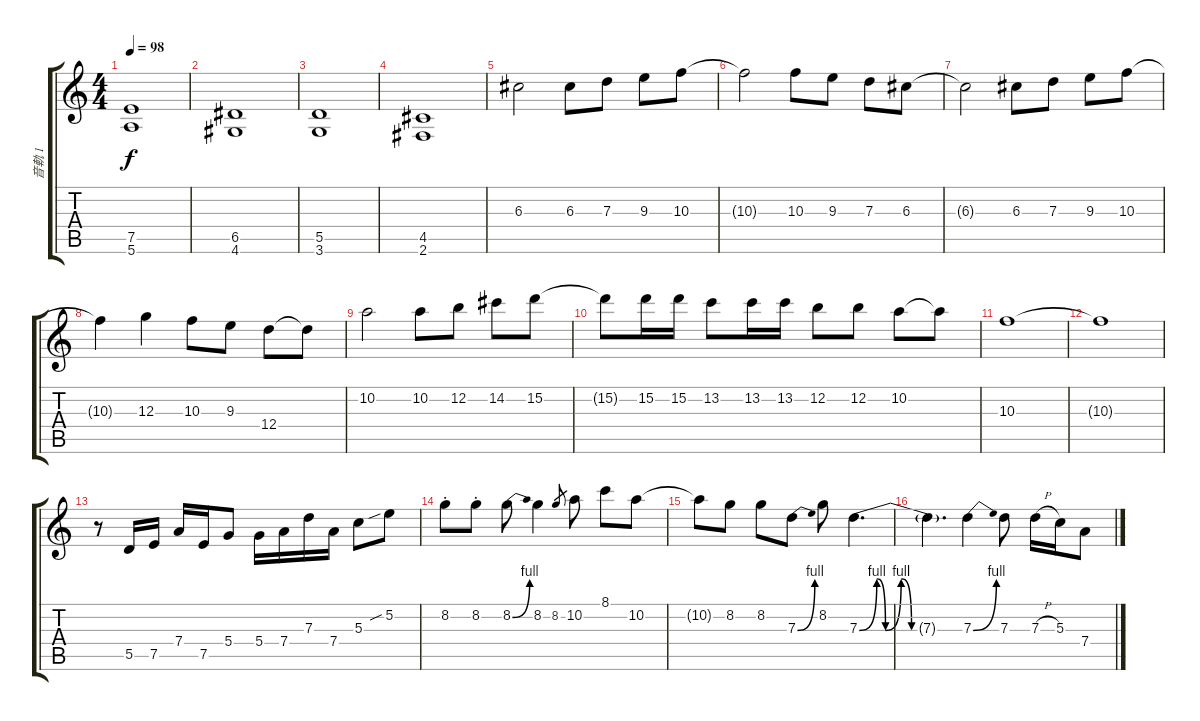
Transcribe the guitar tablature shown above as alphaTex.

\track ("音軌 1" "音軌 1") {instrument electricguitarjazz}
\staff {score tabs}
\tuning (E4 B3 G3 D3 A2 E2) {hide}
\ts (4 4)
\tempo 98
\clef g2
\ks c
(7.5 5.6).1{dy f instrument overdrivenguitar} |
(6.5 4.6).1 |
(5.5 3.6).1 |
(4.5 2.6).1 |
6.3.2 6.3.8 7.3.8 9.3.8 10.3.8 |
10.3{t}.2 10.3.8 9.3.8 7.3.8 6.3.8 |
6.3{t}.2 6.3.8 7.3.8 9.3.8 10.3.8 |
10.3{t}.4 12.3.4 10.3.8 9.3.8 12.4.8 12.4{t}.8 |
10.2.2 10.2.8 12.2.8 14.2.8 15.2.8 |
15.2{t}.8 15.2.16 15.2.16 13.2.8 13.2.16 13.2.16 12.2.8 12.2.8 10.2.8 10.2{t}.8 |
10.3.1 |
10.3{t}.1 |
r.8 5.5.16 7.5.16 7.4.16 7.5.16 5.4.8 5.4.16 7.4.16 7.3.16 7.4.16 5.3.8 5.2{sib}.8 |
8.2{st}.8 8.2{st}.8 8.2{be (bend 0 0 60 4)}.8 8.2.4 8.2.8{gr} 10.2.8 8.1.8 10.2.8 |
10.2{t}.8 8.2.8 8.2.8 7.3{be (bend 0 0 60 4)}.8 8.2.8 7.3{be (custom 0 0 10 4 15 0 24 4 30 0 40 0 50 0 60 0)}.4{d} |
7.3{t}.4{d} 7.3{be (bend 0 0 60 4)}.4 7.3.8 7.3{h}.16 5.3.16 7.4.8
